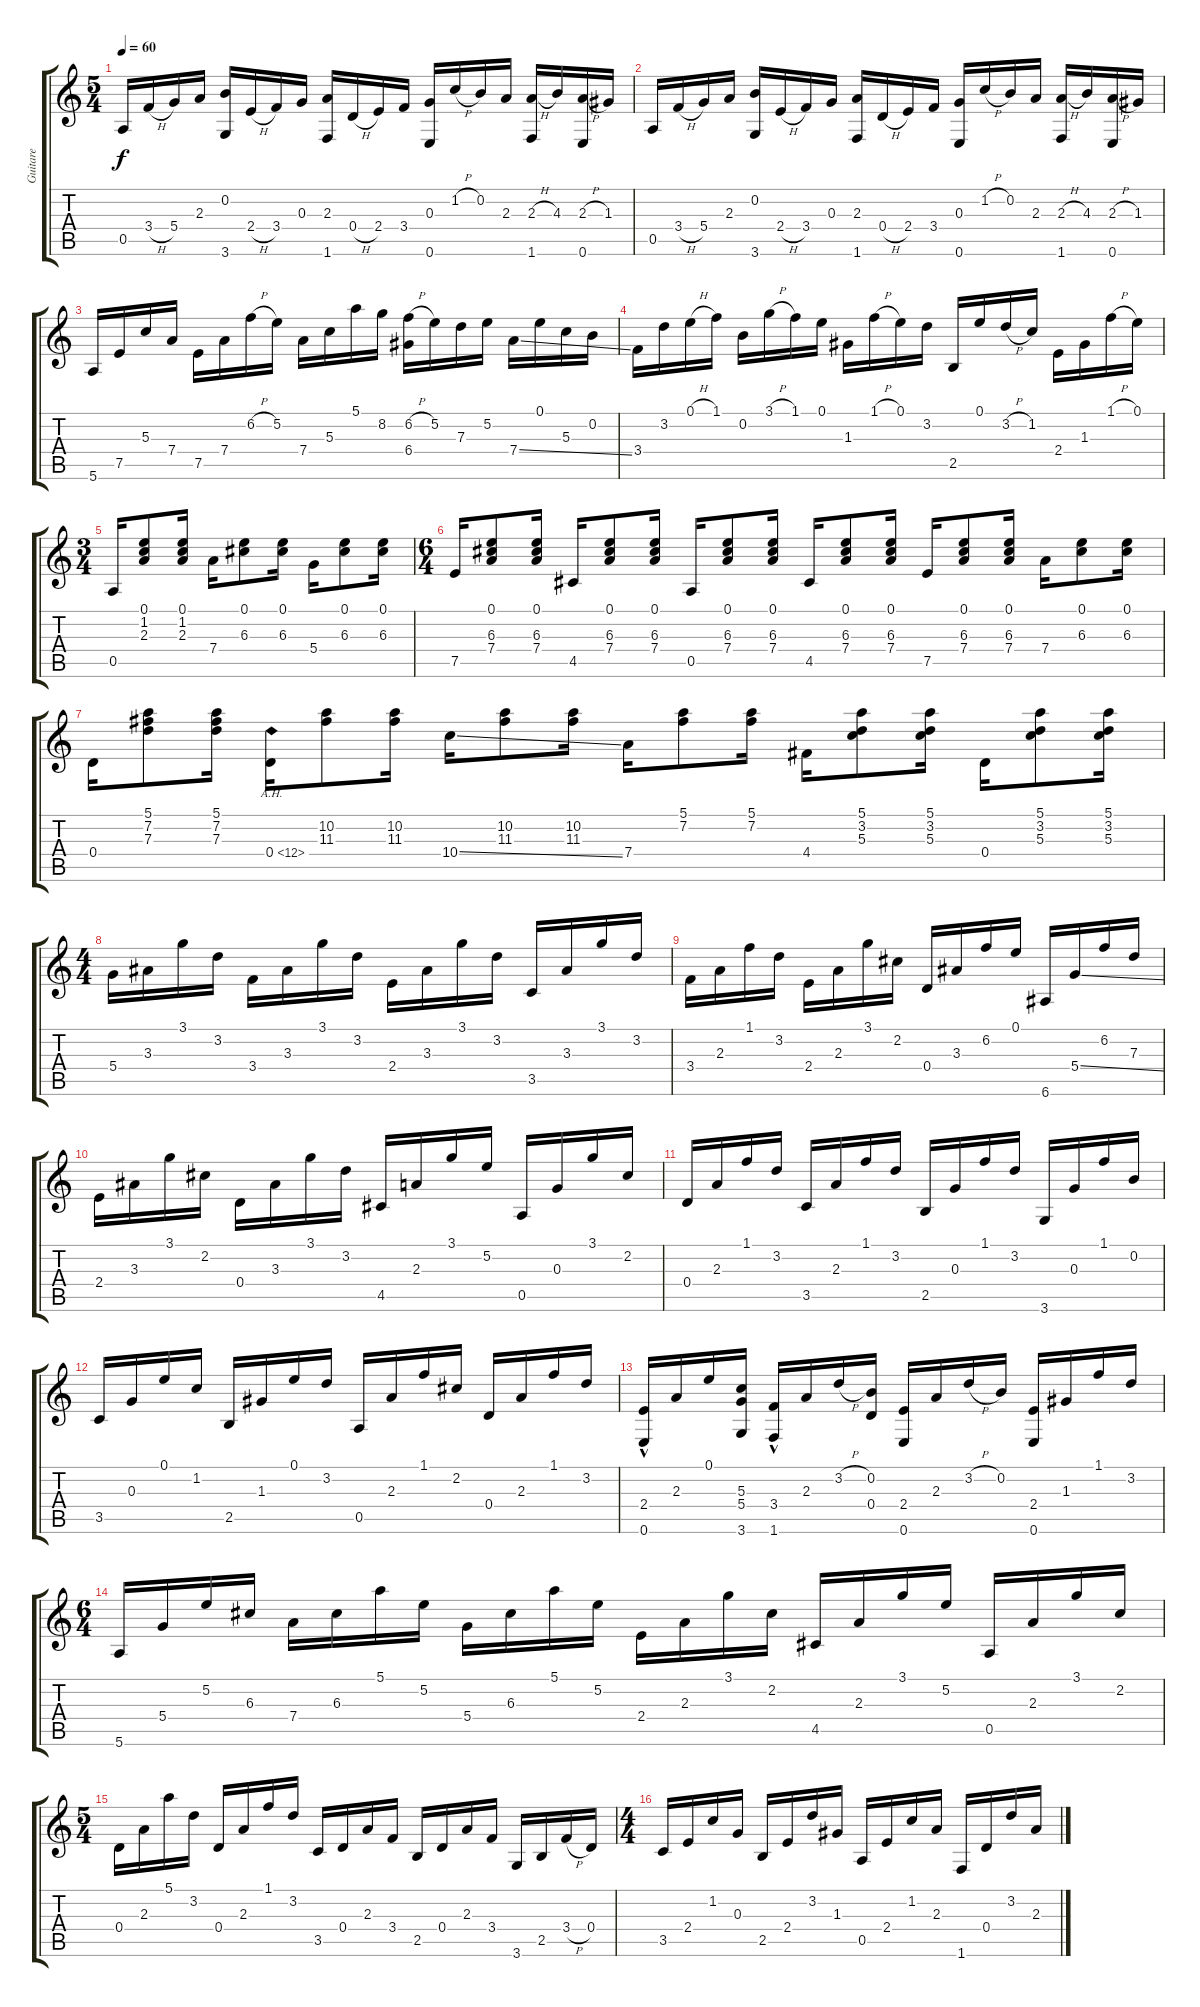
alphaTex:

\track ("Guitare" "Guitare") {instrument acousticguitarnylon}
\staff {score tabs}
\tuning (E4 B3 G3 D3 A2 E2) {hide}
\ts (5 4)
\tempo 60
\clef g2
\ks c
0.5.16{dy f instrument acousticguitarnylon} 3.4{h}.16 5.4.16 2.3.16 (0.2 3.6).16 2.4{h}.16 3.4.16 0.3.16 (2.3 1.6).16 0.4{h}.16 2.4.16 3.4.16 (0.3 0.6).16 1.2{h}.16 0.2.16 2.3.16 (2.3{h} 1.6).16 4.3.16 (2.3{h} 0.6).16 1.3.16 |
0.5.16 3.4{h}.16 5.4.16 2.3.16 (0.2 3.6).16 2.4{h}.16 3.4.16 0.3.16 (2.3 1.6).16 0.4{h}.16 2.4.16 3.4.16 (0.3 0.6).16 1.2{h}.16 0.2.16 2.3.16 (2.3{h} 1.6).16 4.3.16 (2.3{h} 0.6).16 1.3.16 |
5.6.16 7.5.16 5.3.16 7.4.16 7.5.16 7.4.16 6.2{h}.16 5.2.16 7.4.16 5.3.16 5.1.16 8.2.16 (6.2{h} 6.4).16 5.2.16 7.3.16 5.2.16 7.4{ss}.16 0.1.16 5.3.16 0.2.16 |
3.4.16 3.2.16 0.1{h}.16 1.1.16 0.2.16 3.1{h}.16 1.1.16 0.1.16 1.3.16 1.1{h}.16 0.1.16 3.2.16 2.5.16 0.1.16 3.2{h}.16 1.2.16 2.4.16 1.3.16 1.1{h}.16 0.1.16 |
\ts (3 4)
0.5.16 (0.1 1.2 2.3).8 (0.1 1.2 2.3).16 7.4.16 (0.1 6.3).8 (0.1 6.3).16 5.4.16 (0.1 6.3).8 (0.1 6.3).16 |
\ts (6 4)
7.5.16 (0.1 6.3 7.4).8 (0.1 6.3 7.4).16 4.5.16 (0.1 6.3 7.4).8 (0.1 6.3 7.4).16 0.5.16 (0.1 6.3 7.4).8 (0.1 6.3 7.4).16 4.5.16 (0.1 6.3 7.4).8 (0.1 6.3 7.4).16 7.5.16 (0.1 6.3 7.4).8 (0.1 6.3 7.4).16 7.4.16 (0.1 6.3).8 (0.1 6.3).16 |
0.4.16 (5.1 7.2 7.3).8 (5.1 7.2 7.3).16 0.4{ah 12}.16 (10.2 11.3).8 (10.2 11.3).16 10.4{ss}.16 (10.2 11.3).8 (10.2 11.3).16 7.4.16 (5.1 7.2).8 (5.1 7.2).16 4.4.16 (5.1 3.2 5.3).8 (5.1 3.2 5.3).16 0.4.16 (5.1 3.2 5.3).8 (5.1 3.2 5.3).16 |
\ts (4 4)
5.4.16 3.3.16 3.1.16 3.2.16 3.4.16 3.3.16 3.1.16 3.2.16 2.4.16 3.3.16 3.1.16 3.2.16 3.5.16 3.3.16 3.1.16 3.2.16 |
3.4.16 2.3.16 1.1.16 3.2.16 2.4.16 2.3.16 3.1.16 2.2.16 0.4.16 3.3.16 6.2.16 0.1.16 6.6.16 5.4{ss}.16 6.2.16 7.3.16 |
2.4.16 3.3.16 3.1.16 2.2.16 0.4.16 3.3.16 3.1.16 3.2.16 4.5.16 2.3.16 3.1.16 5.2.16 0.5.16 0.3.16 3.1.16 2.2.16 |
0.4.16 2.3.16 1.1.16 3.2.16 3.5.16 2.3.16 1.1.16 3.2.16 2.5.16 0.3.16 1.1.16 3.2.16 3.6.16 0.3.16 1.1.16 0.2.16 |
3.5.16 0.3.16 0.1.16 1.2.16 2.5.16 1.3.16 0.1.16 3.2.16 0.5.16 2.3.16 1.1.16 2.2.16 0.4.16 2.3.16 1.1.16 3.2.16 |
(2.4{hac} 0.6{hac}).16 2.3.16 0.1.16 (5.3 5.4 3.6).16 (3.4{hac} 1.6{hac}).16 2.3.16 3.2{h}.16 (0.2 0.4).16 (2.4 0.6).16 2.3.16 3.2{h}.16 0.2.16 (2.4 0.6).16 1.3.16 1.1.16 3.2.16 |
\ts (6 4)
5.6.16 5.4.16 5.2.16 6.3.16 7.4.16 6.3.16 5.1.16 5.2.16 5.4.16 6.3.16 5.1.16 5.2.16 2.4.16 2.3.16 3.1.16 2.2.16 4.5.16 2.3.16 3.1.16 5.2.16 0.5.16 2.3.16 3.1.16 2.2.16 |
\ts (5 4)
0.4.16 2.3.16 5.1.16 3.2.16 0.4.16 2.3.16 1.1.16 3.2.16 3.5.16 0.4.16 2.3.16 3.4.16 2.5.16 0.4.16 2.3.16 3.4.16 3.6.16 2.5.16 3.4{h}.16 0.4.16 |
\ts (4 4)
3.5.16 2.4.16 1.2.16 0.3.16 2.5.16 2.4.16 3.2.16 1.3.16 0.5.16 2.4.16 1.2.16 2.3.16 1.6.16 0.4.16 3.2.16 2.3.16
